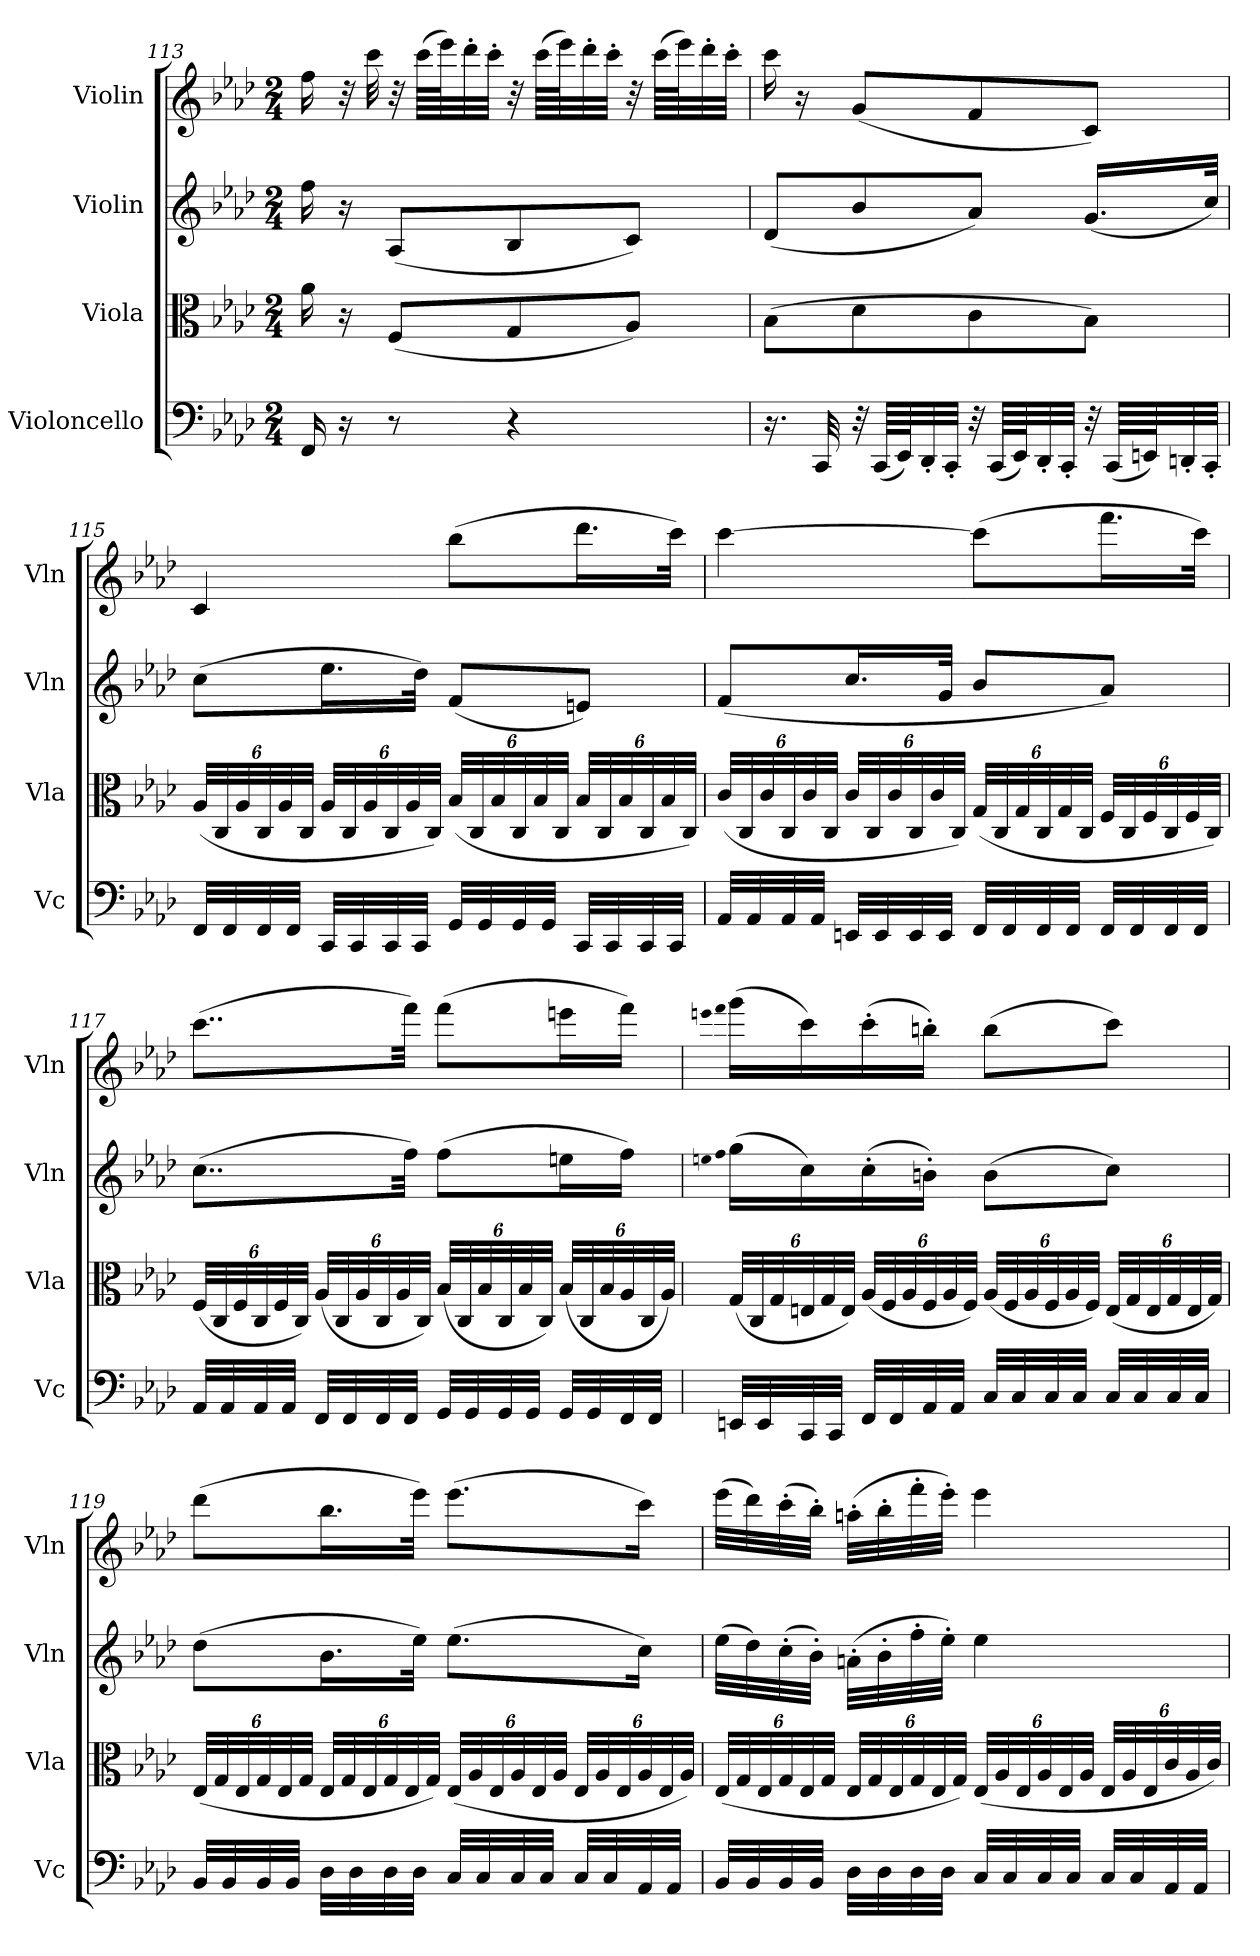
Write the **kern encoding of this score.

**kern	**kern	**kern	**kern
*part4	*part3	*part2	*part1
*staff4	*staff3	*staff2	*staff1
*I"Violoncello	*I"Viola	*I"Violin	*I"Violin
*I'Vc	*I'Vla	*I'Vln	*I'Vln
*clefF4	*clefC3	*clefG2	*clefG2
*k[b-e-a-d-]	*k[b-e-a-d-]	*k[b-e-a-d-]	*k[b-e-a-d-]
*f:	*f:	*f:	*f:
*M2/4	*M2/4	*M2/4	*M2/4
=113	=113	=113	=113
16FF/	16a-\	16ff\	16ff\
16r	16r	16r	32r
.	.	.	32ccc\
8r	(8F/L	(8A-/L	32r
.	.	.	(64ccc\LLLL
.	.	.	64eee-\J)
.	.	.	32ddd-'\
.	.	.	32ccc'\JJJ
4r	8G/	8B-/	32r
.	.	.	(64ccc\LLLL
.	.	.	64eee-\J)
.	.	.	32ddd-'\
.	.	.	32ccc'\JJJ
.	8A-/J)	8c/J)	32r
.	.	.	(64ccc\LLLL
.	.	.	64eee-\J)
.	.	.	32ddd-'\
.	.	.	32ccc'\JJJ
=114	=114	=114	=114
16.r	(8B-\L	(8d-/L	16ccc\
.	.	.	16r
32CC/	.	.	.
32r	8d-\	8b-/	(8g/L
(64CC/LLLL	.	.	.
64EE-/J)	.	.	.
32DD-'/	.	.	.
32CC'/JJJ	.	.	.
32r	8c\	8a-/J)	8f/
(64CC/LLLL	.	.	.
64EE-/J)	.	.	.
32DD-'/	.	.	.
32CC'/JJJ	.	.	.
32r	8B-\J)	(16.g/LL	8c/J)
(64CC/LLLL	.	.	.
64EEn/J)	.	.	.
32DDn'/	.	.	.
32CC'/JJJ	.	32cc/JJk)	.
=115	=115	=115	=115
32FF/LLL	(48A-/LLL	(8cc\L	4c/
.	48C/	.	.
32FF/	.	.	.
.	48A-/	.	.
32FF/	48C/	.	.
.	48A-/	.	.
32FF/JJJ	.	.	.
.	48C/JJJ	.	.
32CC/LLL	48A-/LLL	16.ee-\L	.
.	48C/	.	.
32CC/	.	.	.
.	48A-/	.	.
32CC/	48C/	.	.
.	48A-/	.	.
32CC/JJJ	.	32dd-\JJk)	.
.	48C/JJJ)	.	.
32GG/LLL	(48B-/LLL	(8f/L	(8bb-\L
.	48C/	.	.
32GG/	.	.	.
.	48B-/	.	.
32GG/	48C/	.	.
.	48B-/	.	.
32GG/JJJ	.	.	.
.	48C/JJJ	.	.
32CC/LLL	48B-/LLL	8en/J)	16.ddd-\L
.	48C/	.	.
32CC/	.	.	.
.	48B-/	.	.
32CC/	48C/	.	.
.	48B-/	.	.
32CC/JJJ	.	.	32ccc\JJk)
.	48C/JJJ)	.	.
=116	=116	=116	=116
32AA-/LLL	(48c/LLL	(8f/L	[4ccc\
.	48C/	.	.
32AA-/	.	.	.
.	48c/	.	.
32AA-/	48C/	.	.
.	48c/	.	.
32AA-/JJJ	.	.	.
.	48C/JJJ	.	.
32EEn/LLL	48c/LLL	16.cc/L	.
.	48C/	.	.
32EE/	.	.	.
.	48c/	.	.
32EE/	48C/	.	.
.	48c/	.	.
32EE/JJJ	.	32g/JJk	.
.	48C/JJJ)	.	.
32FF/LLL	(48G/LLL	8b-/L	(8ccc\L]
.	48C/	.	.
32FF/	.	.	.
.	48G/	.	.
32FF/	48C/	.	.
.	48G/	.	.
32FF/JJJ	.	.	.
.	48C/JJJ	.	.
32FF/LLL	48F/LLL	8a-/J)	16.fff\L
.	48C/	.	.
32FF/	.	.	.
.	48F/	.	.
32FF/	48C/	.	.
.	48F/	.	.
32FF/JJJ	.	.	32ccc\JJk)
.	48C/JJJ)	.	.
=117	=117	=117	=117
32AA-/LLL	(48F/LLL	(8..cc\L	(8..ccc\L
.	48C/	.	.
32AA-/	.	.	.
.	48F/	.	.
32AA-/	48C/	.	.
.	48F/	.	.
32AA-/JJJ	.	.	.
.	48C/JJJ)	.	.
32FF/LLL	(48A-/LLL	.	.
.	48C/	.	.
32FF/	.	.	.
.	48A-/	.	.
32FF/	48C/	.	.
.	48A-/	.	.
32FF/JJJ	.	32ff\Jkk)	32fff\Jkk)
.	48C/JJJ)	.	.
32GG/LLL	(48B-/LLL	(8ff\L	(8fff\L
.	48C/	.	.
32GG/	.	.	.
.	48B-/	.	.
32GG/	48C/	.	.
.	48B-/	.	.
32GG/JJJ	.	.	.
.	48C/JJJ)	.	.
32GG/LLL	(48B-/LLL	16een\L	16eeen\L
.	48C/	.	.
32GG/	.	.	.
.	48B-/	.	.
32FF/	48A-/	16ff\JJ)	16fff\JJ)
.	48C/	.	.
32FF/JJJ	.	.	.
.	48A-/JJJ)	.	.
=118	=118	=118	=118
.	.	qeen	qeeen
.	.	qff	qfff
32EEn/LLL	(48G/LLL	(16gg\LL	(16ggg\LL
.	48C/	.	.
32EE/	.	.	.
.	48G/	.	.
32CC/	48En/	16cc\)	16ccc\)
.	48G/	.	.
32CC/JJJ	.	.	.
.	48E/JJJ)	.	.
32FF/LLL	(48A-/LLL	(16cc'\	(16ccc'\
.	48F/	.	.
32FF/	.	.	.
.	48A-/	.	.
32AA-/	48F/	16bn'\JJ)	16bbn'\JJ)
.	48A-/	.	.
32AA-/JJJ	.	.	.
.	48F/JJJ)	.	.
32C/LLL	(48A-/LLL	(8b\L	(8bb\L
.	48F/	.	.
32C/	.	.	.
.	48A-/	.	.
32C/	48F/	.	.
.	48A-/	.	.
32C/JJJ	.	.	.
.	48F/JJJ)	.	.
32C/LLL	(48E/LLL	8cc\J)	8ccc\J)
.	48G/	.	.
32C/	.	.	.
.	48E/	.	.
32C/	48G/	.	.
.	48E/	.	.
32C/JJJ	.	.	.
.	48G/JJJ)	.	.
=119	=119	=119	=119
32BB-/LLL	(48E-/LLL	(8dd-\L	(8ddd-\L
.	48G/	.	.
32BB-/	.	.	.
.	48E-/	.	.
32BB-/	48G/	.	.
.	48E-/	.	.
32BB-/JJJ	.	.	.
.	48G/JJJ	.	.
32D-\LLL	48E-/LLL	16.b-\L	16.bb-\L
.	48G/	.	.
32D-\	.	.	.
.	48E-/	.	.
32D-\	48G/	.	.
.	48E-/	.	.
32D-\JJJ	.	32ee-\JJk)	32eee-\JJk)
.	48G/JJJ)	.	.
32C/LLL	(48E-/LLL	(8.ee-\L	(8.eee-\L
.	48A-/	.	.
32C/	.	.	.
.	48E-/	.	.
32C/	48A-/	.	.
.	48E-/	.	.
32C/JJJ	.	.	.
.	48A-/JJJ	.	.
32C/LLL	48E-/LLL	.	.
.	48A-/	.	.
32C/	.	.	.
.	48E-/	.	.
32AA-/	48A-/	16cc\Jk)	16ccc\Jk)
.	48E-/	.	.
32AA-/JJJ	.	.	.
.	48A-/JJJ)	.	.
=120	=120	=120	=120
32BB-/LLL	(48E-/LLL	(32ee-\LLL	(32eee-\LLL
.	48G/	.	.
32BB-/	.	32dd-\)	32ddd-\)
.	48E-/	.	.
32BB-/	48G/	(32cc'\	(32ccc'\
.	48E-/	.	.
32BB-/JJJ	.	32b-'\JJJ)	32bb-'\JJJ)
.	48G/JJJ	.	.
32D-\LLL	48E-/LLL	(32an'\LLL	(32aan'\LLL
.	48G/	.	.
32D-\	.	32b-'\	32bb-'\
.	48E-/	.	.
32D-\	48G/	32ff'\	32fff'\
.	48E-/	.	.
32D-\JJJ	.	32ee-'\JJJ)	32eee-'\JJJ)
.	48G/JJJ)	.	.
32C/LLL	(48E-/LLL	4ee-\	4eee-\
.	48A-/	.	.
32C/	.	.	.
.	48E-/	.	.
32C/	48A-/	.	.
.	48E-/	.	.
32C/JJJ	.	.	.
.	48A-/JJJ	.	.
32C/LLL	48E-/LLL	.	.
.	48A-/	.	.
32C/	.	.	.
.	48E-/	.	.
32AA-/	48c/	.	.
.	48A-/	.	.
32AA-/JJJ	.	.	.
.	48c/JJJ)	.	.
=	=	=	=
*-	*-	*-	*-
